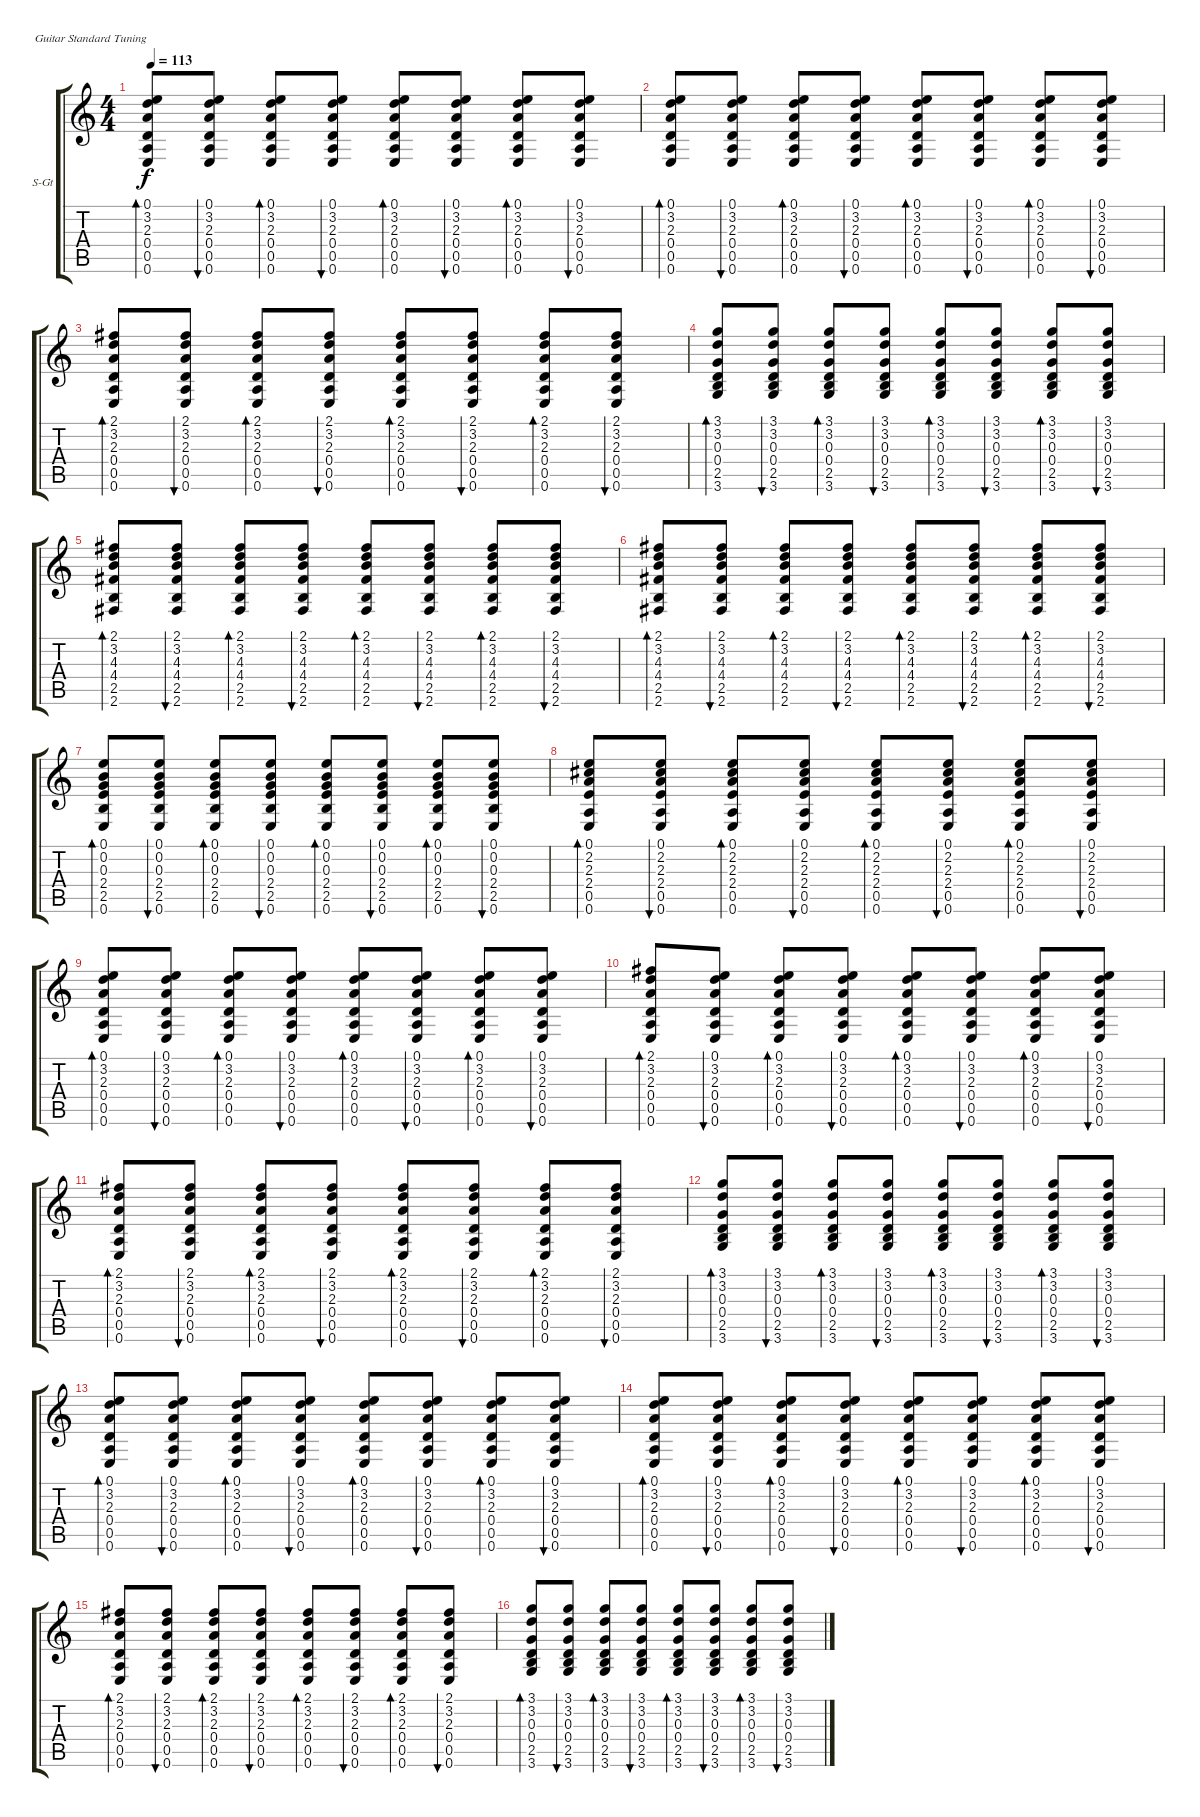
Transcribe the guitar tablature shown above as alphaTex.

\defaultSystemsLayout 4
\bracketExtendMode groupsimilarinstruments
\firstSystemTrackNameOrientation horizontal
\otherSystemsTrackNameOrientation horizontal
\track ("В. Бутусов (гитара)" "S-Gt") {instrument acousticguitarsteel}
\staff {score tabs}
\tuning (E4 B3 G3 D3 A2 E2)
\ts (4 4)
\tempo 113
\clef g2
\ks c
(0.1 3.2 2.3 0.4 0.5 0.6).8{bd 30 dy f} (0.1 3.2 2.3 0.4 0.5 0.6).8{bu 30} (0.1 3.2 2.3 0.4 0.5 0.6).8{bd 30} (0.1 3.2 2.3 0.4 0.5 0.6).8{bu 30} (0.1 3.2 2.3 0.4 0.5 0.6).8{bd 30} (0.1 3.2 2.3 0.4 0.5 0.6).8{bu 30} (0.1 3.2 2.3 0.4 0.5 0.6).8{bd 30} (0.1 3.2 2.3 0.4 0.5 0.6).8{bu 30} |
(0.1 3.2 2.3 0.4 0.5 0.6).8{bd 30} (0.1 3.2 2.3 0.4 0.5 0.6).8{bu 30} (0.1 3.2 2.3 0.4 0.5 0.6).8{bd 30} (0.1 3.2 2.3 0.4 0.5 0.6).8{bu 30} (0.1 3.2 2.3 0.4 0.5 0.6).8{bd 30} (0.1 3.2 2.3 0.4 0.5 0.6).8{bu 30} (0.1 3.2 2.3 0.4 0.5 0.6).8{bd 30} (0.1 3.2 2.3 0.4 0.5 0.6).8{bu 30} |
(2.1 3.2 2.3 0.4 0.5 0.6).8{bd 30} (2.1 3.2 2.3 0.4 0.5 0.6).8{bu 30} (2.1 3.2 2.3 0.4 0.5 0.6).8{bd 30} (2.1 3.2 2.3 0.4 0.5 0.6).8{bu 30} (2.1 3.2 2.3 0.4 0.5 0.6).8{bd 30} (2.1 3.2 2.3 0.4 0.5 0.6).8{bu 30} (2.1 3.2 2.3 0.4 0.5 0.6).8{bd 30} (2.1 3.2 2.3 0.4 0.5 0.6).8{bu 30} |
(3.1 3.2 0.3 0.4 2.5 3.6).8{bd 37} (3.1 3.2 0.3 0.4 2.5 3.6).8{bu 36} (3.1 3.2 0.3 0.4 2.5 3.6).8{bd 37} (3.1 3.2 0.3 0.4 2.5 3.6).8{bu 36} (3.1 3.2 0.3 0.4 2.5 3.6).8{bd 37} (3.1 3.2 0.3 0.4 2.5 3.6).8{bu 36} (3.1 3.2 0.3 0.4 2.5 3.6).8{bd 37} (3.1 3.2 0.3 0.4 2.5 3.6).8{bu 36} |
(2.1 3.2 4.3 4.4 2.5 2.6).8{bd 37} (2.1 3.2 4.3 4.4 2.5 2.6).8{bu 36} (2.1 3.2 4.3 4.4 2.5 2.6).8{bd 37} (2.1 3.2 4.3 4.4 2.5 2.6).8{bu 36} (2.1 3.2 4.3 4.4 2.5 2.6).8{bd 37} (2.1 3.2 4.3 4.4 2.5 2.6).8{bu 36} (2.1 3.2 4.3 4.4 2.5 2.6).8{bd 37} (2.1 3.2 4.3 4.4 2.5 2.6).8{bu 36} |
(2.1 3.2 4.3 4.4 2.5 2.6).8{bd 37} (2.1 3.2 4.3 4.4 2.5 2.6).8{bu 36} (2.1 3.2 4.3 4.4 2.5 2.6).8{bd 37} (2.1 3.2 4.3 4.4 2.5 2.6).8{bu 36} (2.1 3.2 4.3 4.4 2.5 2.6).8{bd 37} (2.1 3.2 4.3 4.4 2.5 2.6).8{bu 36} (2.1 3.2 4.3 4.4 2.5 2.6).8{bd 37} (2.1 3.2 4.3 4.4 2.5 2.6).8{bu 36} |
(0.1 0.2 0.3 2.4 2.5 0.6).8{bd 37} (0.1 0.2 0.3 2.4 2.5 0.6).8{bu 36} (0.1 0.2 0.3 2.4 2.5 0.6).8{bd 37} (0.1 0.2 0.3 2.4 2.5 0.6).8{bu 36} (0.1 0.2 0.3 2.4 2.5 0.6).8{bd 37} (0.1 0.2 0.3 2.4 2.5 0.6).8{bu 36} (0.1 0.2 0.3 2.4 2.5 0.6).8{bd 37} (0.1 0.2 0.3 2.4 2.5 0.6).8{bu 36} |
(0.1 2.2 2.3 2.4 0.5 0.6).8{bd 37} (0.1 2.2 2.3 2.4 0.5 0.6).8{bu 36} (0.1 2.2 2.3 2.4 0.5 0.6).8{bd 37} (0.1 2.2 2.3 2.4 0.5 0.6).8{bu 36} (0.1 2.2 2.3 2.4 0.5 0.6).8{bd 37} (0.1 2.2 2.3 2.4 0.5 0.6).8{bu 36} (0.1 2.2 2.3 2.4 0.5 0.6).8{bd 37} (0.1 2.2 2.3 2.4 0.5 0.6).8{bu 36} |
(0.1 3.2 2.3 0.4 0.5 0.6).8{bd 37} (0.1 3.2 2.3 0.4 0.5 0.6).8{bu 36} (0.1 3.2 2.3 0.4 0.5 0.6).8{bd 37} (0.1 3.2 2.3 0.4 0.5 0.6).8{bu 36} (0.1 3.2 2.3 0.4 0.5 0.6).8{bd 37} (0.1 3.2 2.3 0.4 0.5 0.6).8{bu 36} (0.1 3.2 2.3 0.4 0.5 0.6).8{bd 37} (0.1 3.2 2.3 0.4 0.5 0.6).8{bu 36} |
(2.1 3.2 2.3 0.4 0.5 0.6).8{bd 37} (0.1 3.2 2.3 0.4 0.5 0.6).8{bu 36} (0.1 3.2 2.3 0.4 0.5 0.6).8{bd 37} (0.1 3.2 2.3 0.4 0.5 0.6).8{bu 36} (0.1 3.2 2.3 0.4 0.5 0.6).8{bd 37} (0.1 3.2 2.3 0.4 0.5 0.6).8{bu 36} (0.1 3.2 2.3 0.4 0.5 0.6).8{bd 37} (0.1 3.2 2.3 0.4 0.5 0.6).8{bu 36} |
(2.1 3.2 2.3 0.4 0.5 0.6).8{bd 30} (2.1 3.2 2.3 0.4 0.5 0.6).8{bu 30} (2.1 3.2 2.3 0.4 0.5 0.6).8{bd 30} (2.1 3.2 2.3 0.4 0.5 0.6).8{bu 30} (2.1 3.2 2.3 0.4 0.5 0.6).8{bd 30} (2.1 3.2 2.3 0.4 0.5 0.6).8{bu 30} (2.1 3.2 2.3 0.4 0.5 0.6).8{bd 30} (2.1 3.2 2.3 0.4 0.5 0.6).8{bu 30} |
(3.1 3.2 0.3 0.4 2.5 3.6).8{bd 37} (3.1 3.2 0.3 0.4 2.5 3.6).8{bu 36} (3.1 3.2 0.3 0.4 2.5 3.6).8{bd 37} (3.1 3.2 0.3 0.4 2.5 3.6).8{bu 36} (3.1 3.2 0.3 0.4 2.5 3.6).8{bd 37} (3.1 3.2 0.3 0.4 2.5 3.6).8{bu 36} (3.1 3.2 0.3 0.4 2.5 3.6).8{bd 37} (3.1 3.2 0.3 0.4 2.5 3.6).8{bu 36} |
(0.1 3.2 2.3 0.4 0.5 0.6).8{bd 30} (0.1 3.2 2.3 0.4 0.5 0.6).8{bu 30} (0.1 3.2 2.3 0.4 0.5 0.6).8{bd 30} (0.1 3.2 2.3 0.4 0.5 0.6).8{bu 30} (0.1 3.2 2.3 0.4 0.5 0.6).8{bd 30} (0.1 3.2 2.3 0.4 0.5 0.6).8{bu 30} (0.1 3.2 2.3 0.4 0.5 0.6).8{bd 30} (0.1 3.2 2.3 0.4 0.5 0.6).8{bu 30} |
(0.1 3.2 2.3 0.4 0.5 0.6).8{bd 30} (0.1 3.2 2.3 0.4 0.5 0.6).8{bu 30} (0.1 3.2 2.3 0.4 0.5 0.6).8{bd 30} (0.1 3.2 2.3 0.4 0.5 0.6).8{bu 30} (0.1 3.2 2.3 0.4 0.5 0.6).8{bd 30} (0.1 3.2 2.3 0.4 0.5 0.6).8{bu 30} (0.1 3.2 2.3 0.4 0.5 0.6).8{bd 30} (0.1 3.2 2.3 0.4 0.5 0.6).8{bu 30} |
(2.1 3.2 2.3 0.4 0.5 0.6).8{bd 30} (2.1 3.2 2.3 0.4 0.5 0.6).8{bu 30} (2.1 3.2 2.3 0.4 0.5 0.6).8{bd 30} (2.1 3.2 2.3 0.4 0.5 0.6).8{bu 30} (2.1 3.2 2.3 0.4 0.5 0.6).8{bd 30} (2.1 3.2 2.3 0.4 0.5 0.6).8{bu 30} (2.1 3.2 2.3 0.4 0.5 0.6).8{bd 30} (2.1 3.2 2.3 0.4 0.5 0.6).8{bu 30} |
(3.1 3.2 0.3 0.4 2.5 3.6).8{bd 37} (3.1 3.2 0.3 0.4 2.5 3.6).8{bu 36} (3.1 3.2 0.3 0.4 2.5 3.6).8{bd 37} (3.1 3.2 0.3 0.4 2.5 3.6).8{bu 36} (3.1 3.2 0.3 0.4 2.5 3.6).8{bd 37} (3.1 3.2 0.3 0.4 2.5 3.6).8{bu 36} (3.1 3.2 0.3 0.4 2.5 3.6).8{bd 37} (3.1 3.2 0.3 0.4 2.5 3.6).8{bu 36}
